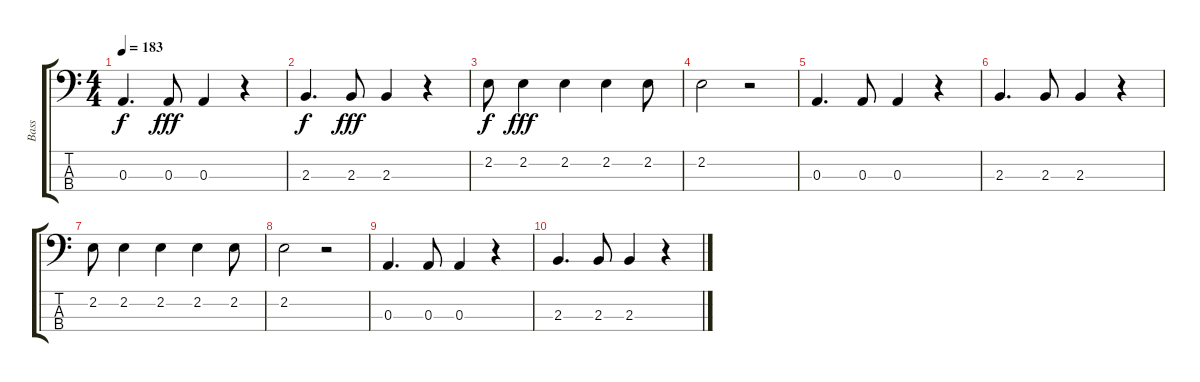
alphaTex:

\track ("Bass" "Bass") {instrument synthbass2}
\staff {score tabs}
\tuning (G2 D2 A1 E1) {hide}
\ts (4 4)
\tempo 183
\clef f4
\ks c
0.3.4{d dy f} 0.3.8{dy fff} 0.3.4 r.4 |
2.3.4{d dy f} 2.3.8{dy fff} 2.3.4 r.4 |
2.2.8{dy f} 2.2.4{dy fff volume 12} 2.2.4{volume 12} 2.2.4{volume 12} 2.2.8{volume 11} |
2.2.2{volume 11} r.2 |
0.3.4{d volume 9} 0.3.8{volume 9} 0.3.4{volume 8} r.4 |
2.3.4{d volume 8} 2.3.8{volume 7} 2.3.4{volume 7} r.4 |
2.2.8{volume 6} 2.2.4{volume 6} 2.2.4{volume 6} 2.2.4{volume 5} 2.2.8{volume 5} |
2.2.2{volume 5} r.2 |
0.3.4{d volume 3} 0.3.8{volume 2} 0.3.4{volume 2} r.4 |
2.3.4{d volume 2} 2.3.8{volume 1} 2.3.4{volume 1} r.4
